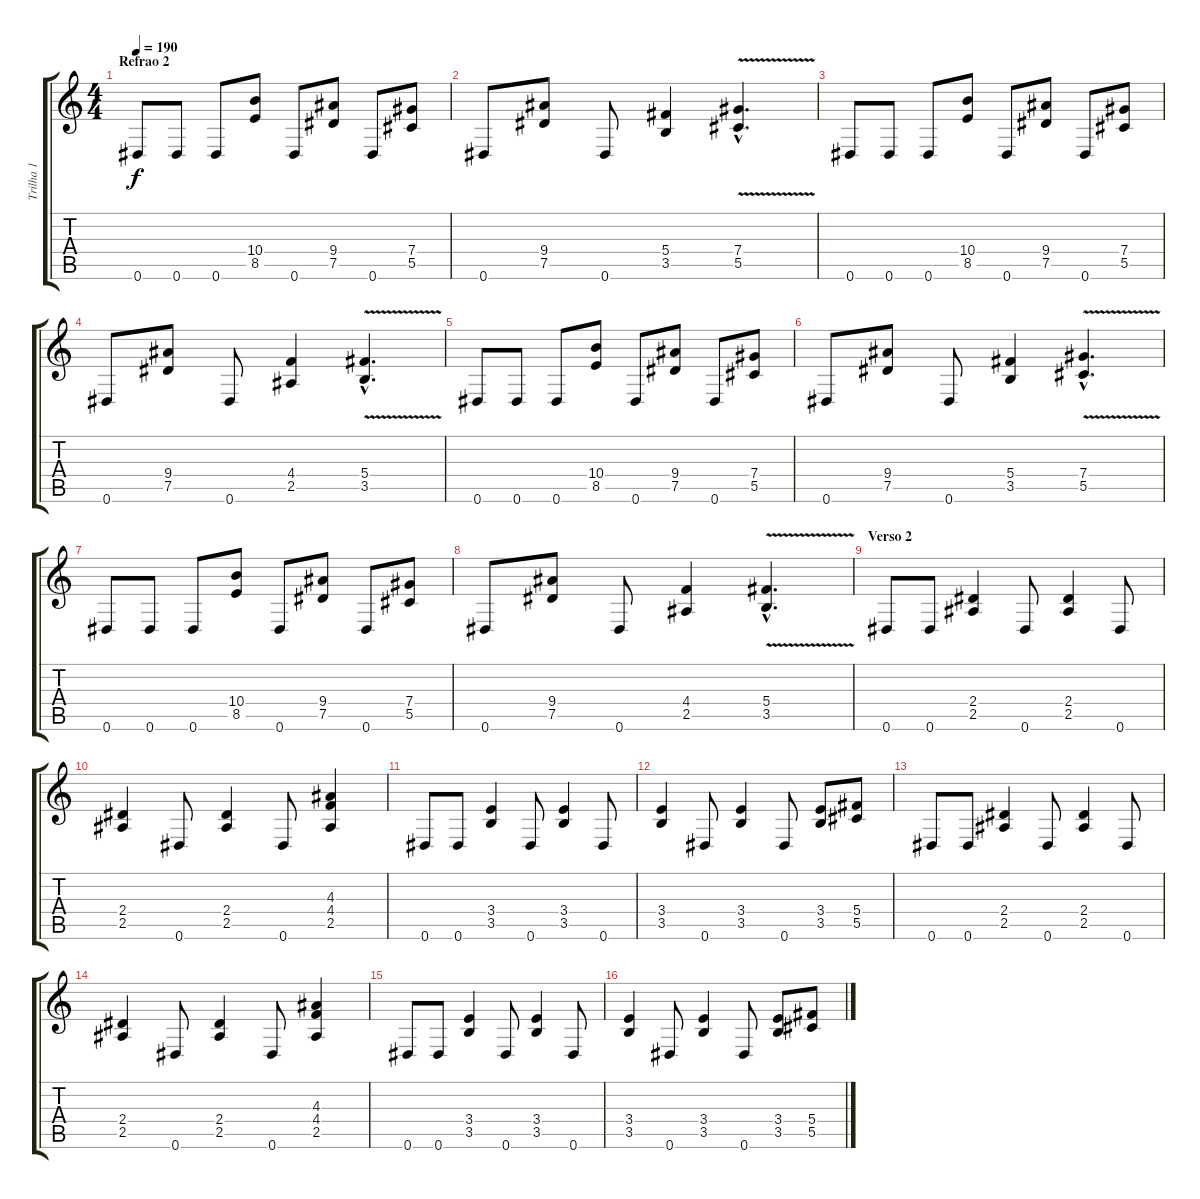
\track ("Trilha 1" "Trilha 1") {instrument distortionguitar}
\staff {score tabs}
\tuning (Eb4 Bb3 Gb3 Db3 Ab2 Eb2) {hide}
\ts (4 4)
\section ("" "Refrao 2")
\tempo 190
\clef g2
\ks c
0.6.8{dy f} 0.6.8 0.6.8 (10.4 8.5).8 0.6.8 (9.4 7.5).8 0.6.8 (7.4 5.5).8 |
0.6.8 (9.4 7.5).8 0.6.8 (5.4 3.5).4 (7.4{v hac} 5.5{hac}).4{d} |
0.6.8 0.6.8 0.6.8 (10.4 8.5).8 0.6.8 (9.4 7.5).8 0.6.8 (7.4 5.5).8 |
0.6.8 (9.4 7.5).8 0.6.8 (4.4 2.5).4 (5.4{v hac} 3.5{hac}).4{d} |
0.6.8 0.6.8 0.6.8 (10.4 8.5).8 0.6.8 (9.4 7.5).8 0.6.8 (7.4 5.5).8 |
0.6.8 (9.4 7.5).8 0.6.8 (5.4 3.5).4 (7.4{v hac} 5.5{hac}).4{d} |
0.6.8 0.6.8 0.6.8 (10.4 8.5).8 0.6.8 (9.4 7.5).8 0.6.8 (7.4 5.5).8 |
0.6.8 (9.4 7.5).8 0.6.8 (4.4 2.5).4 (5.4{v hac} 3.5{hac}).4{d} |
\section ("" "Verso 2")
0.6.8 0.6.8 (2.4 2.5).4 0.6.8 (2.4 2.5).4 0.6.8 |
(2.4 2.5).4 0.6.8 (2.4 2.5).4 0.6.8 (4.3 4.4 2.5).4 |
0.6.8 0.6.8 (3.4 3.5).4 0.6.8 (3.4 3.5).4 0.6.8 |
(3.4 3.5).4 0.6.8 (3.4 3.5).4 0.6.8 (3.4 3.5).8 (5.4 5.5).8 |
0.6.8 0.6.8 (2.4 2.5).4 0.6.8 (2.4 2.5).4 0.6.8 |
(2.4 2.5).4 0.6.8 (2.4 2.5).4 0.6.8 (4.3 4.4 2.5).4 |
0.6.8 0.6.8 (3.4 3.5).4 0.6.8 (3.4 3.5).4 0.6.8 |
(3.4 3.5).4 0.6.8 (3.4 3.5).4 0.6.8 (3.4 3.5).8 (5.4 5.5).8
